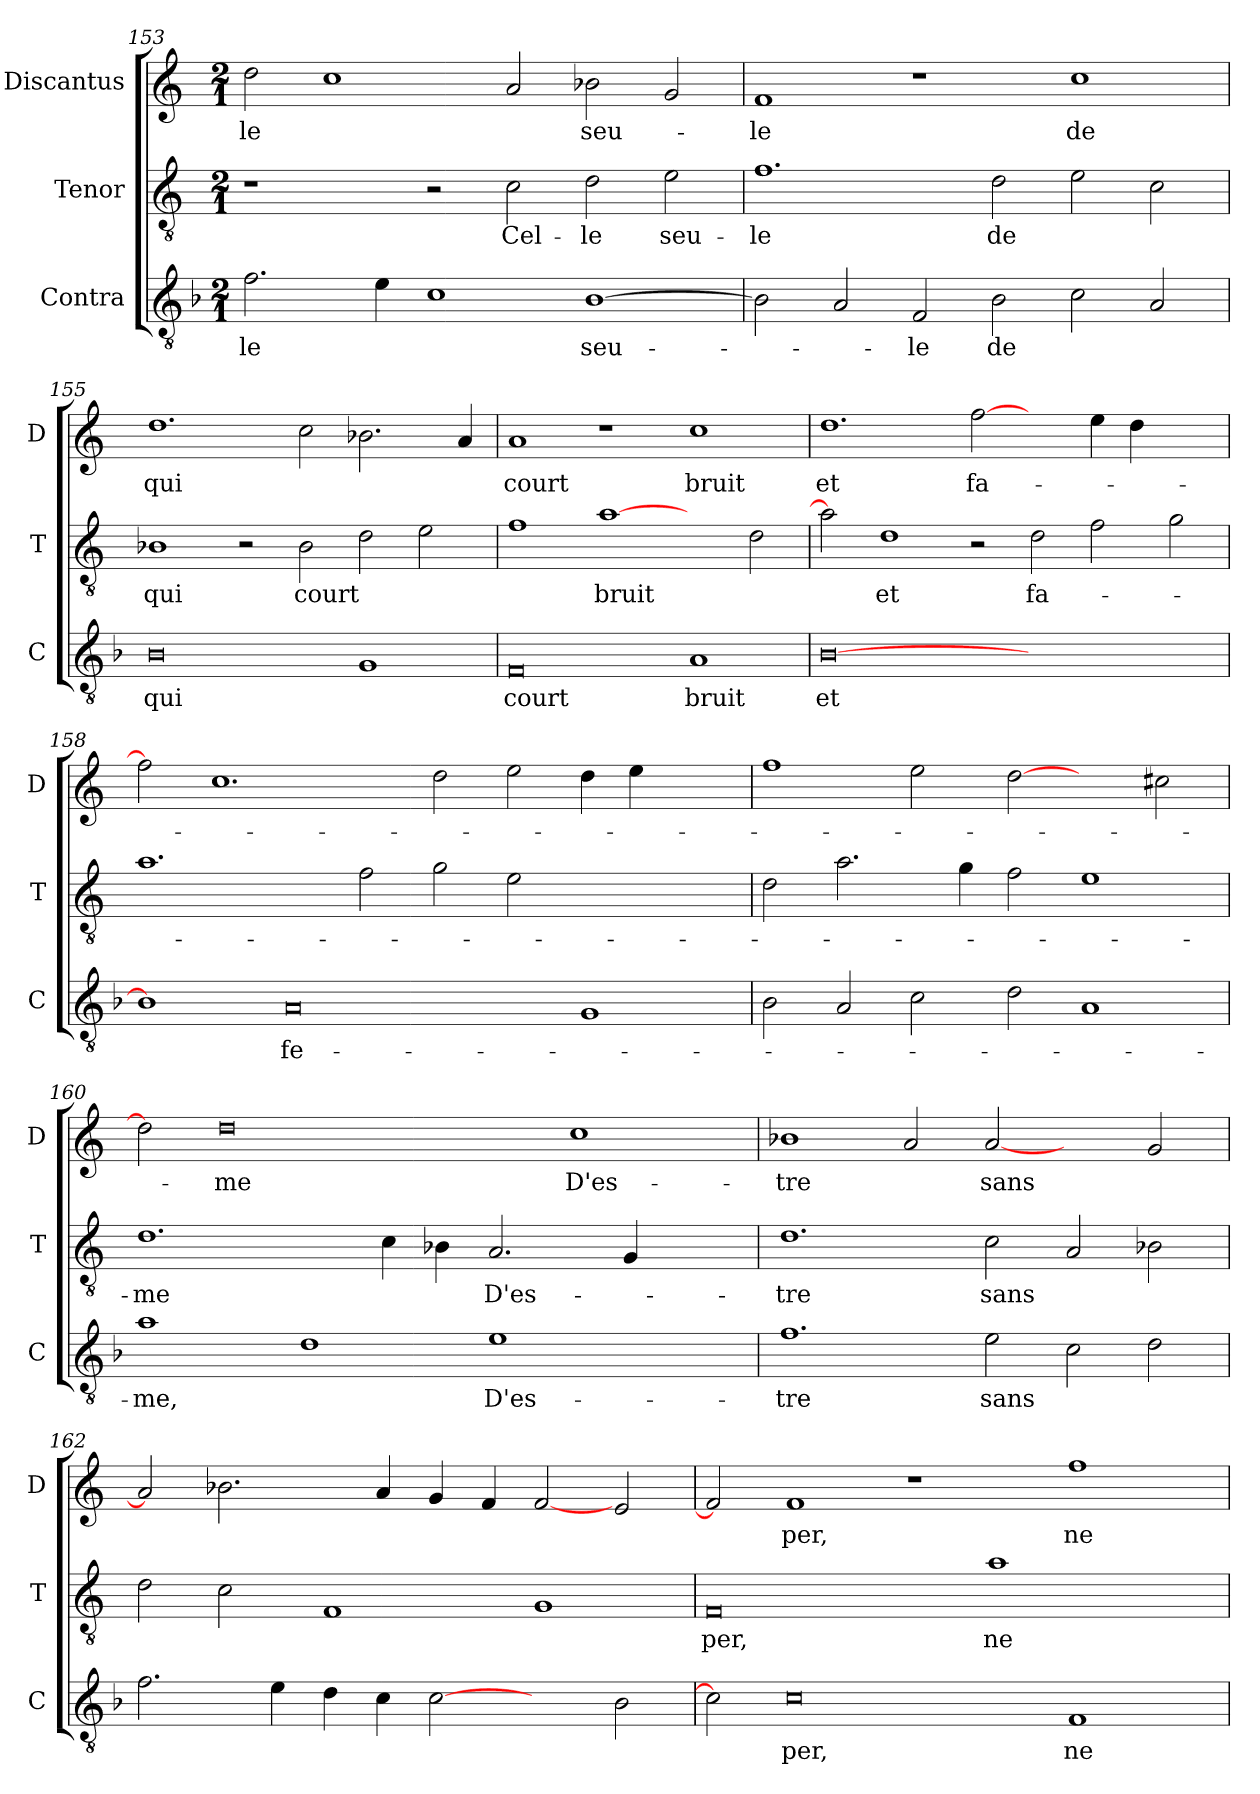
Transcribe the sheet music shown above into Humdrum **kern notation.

**kern	**text	**kern	**text	**kern	**text
*part3	*part3	*part2	*part2	*part1	*part1
*staff3	*staff3	*staff2	*staff2	*staff1	*staff1
*I"Contra	*	*I"Tenor	*	*I"Discantus	*
*I'C	*	*I'T	*	*I'D	*
*clefGv2	*	*clefGv2	*	*clefG2	*
*k[b-]	*	*k[]	*	*k[]	*
*M2/1	*	*M2/1	*	*M2/1	*
=153	=153	=153	=153	=153	=153
2.f\	-le	1r	.	2dd\	-le
.	.	.	.	1cc	.
4e\	.	.	.	.	.
1c	.	2r	.	.	.
.	.	2c\	Cel-	2a/	.
[1B-	seu-	2d\	-le	2b-\	seu-
.	.	2e\	seu-	2g/	.
=154	=154	=154	=154	=154	=154
2B-\]	.	1.f	-le	1f	-le
2A/	.	.	.	.	.
2F/	-le	.	.	1r	.
2B-\	de	2d\	de	.	.
2c\	.	2e\	.	1cc	de
2A/	.	2c\	.	.	.
=155	=155	=155	=155	=155	=155
0B-	qui	1B-	qui	1.dd	qui
.	.	2r	.	.	.
.	.	2B-\	court	2cc\	.
1G	.	2d\	.	2.b-\	.
.	.	2e\	.	.	.
.	.	.	.	4a/	.
=156	=156	=156	=156	=156	=156
0F	court	1f	.	1a	court
.	.	[1a	bruit	1r	.
1A	bruit	2ryy	.	1cc	bruit
.	.	2d\	.	.	.
=157	=157	=157	=157	=157	=157
[0B-	et	2a]	.	1.dd	et
.	.	1d	et	.	.
.	.	2r	.	[2ff	fa-
1.ryy	.	2d\	fa-	2ryy	.
.	.	2f\	.	4ee\	.
.	.	.	.	4dd\	.
.	.	2g\	.	2ryy	.
=158	=158	=158	=158	=158	=158
1B-]	.	1.a	.	2ff]	.
.	.	.	.	1.cc	.
0A	fe-	.	.	.	.
.	.	2f\	.	.	.
.	.	2g\	.	2dd\	.
.	.	2e\	.	2ee\	.
1G	.	1ryy	.	4dd\	.
.	.	.	.	4ee\	.
.	.	.	.	2ryy	.
=159	=159	=159	=159	=159	=159
2B-\	.	2d\	.	1ff	.
2A/	.	2.a\	.	.	.
2c\	.	.	.	2ee\	.
.	.	4g\	.	.	.
2d\	.	2f\	.	[2dd	.
1A	.	1e	.	2ryy	.
.	.	.	.	2cc#X\	.
=160	=160	=160	=160	=160	=160
1a	-me,	1.d	-me	2dd]	.
.	.	.	.	0dd	-me
1d	.	.	.	.	.
.	.	4c\	.	.	.
.	.	4B-\	.	.	.
1e	D'es-	2.A/	D'es-	.	.
.	.	.	.	1cc	D'es-
.	.	4G/	.	.	.
2ryy	.	2ryy	.	.	.
=161	=161	=161	=161	=161	=161
1.f	-tre	1.d	-tre	1b-	-tre
.	.	.	.	2a/	.
2e\	sans	2c\	sans	[2a	sans
2c\	.	2A/	.	2ryy	.
2d\	.	2B-\	.	2g/	.
=162	=162	=162	=162	=162	=162
2.f\	.	2d\	.	2a]	.
.	.	2c\	.	2.b-\	.
4e\	.	.	.	.	.
4d\	.	1F	.	.	.
4c\	.	.	.	4a/	.
[2c	.	.	.	4g/	.
.	.	.	.	4f/	.
2ryy	.	1G	.	[2f	.
2B-\	.	.	.	2e/	.
=163	=163	=163	=163	=163	=163
2c]	.	0F	per,	2f]	.
0c	per,	.	.	1f	per,
.	.	.	.	1r	.
.	.	1a	ne	.	.
1F	ne	.	.	1ff	ne
.	.	2ryy	.	.	.
=	=	=	=	=	=
*-	*-	*-	*-	*-	*-
